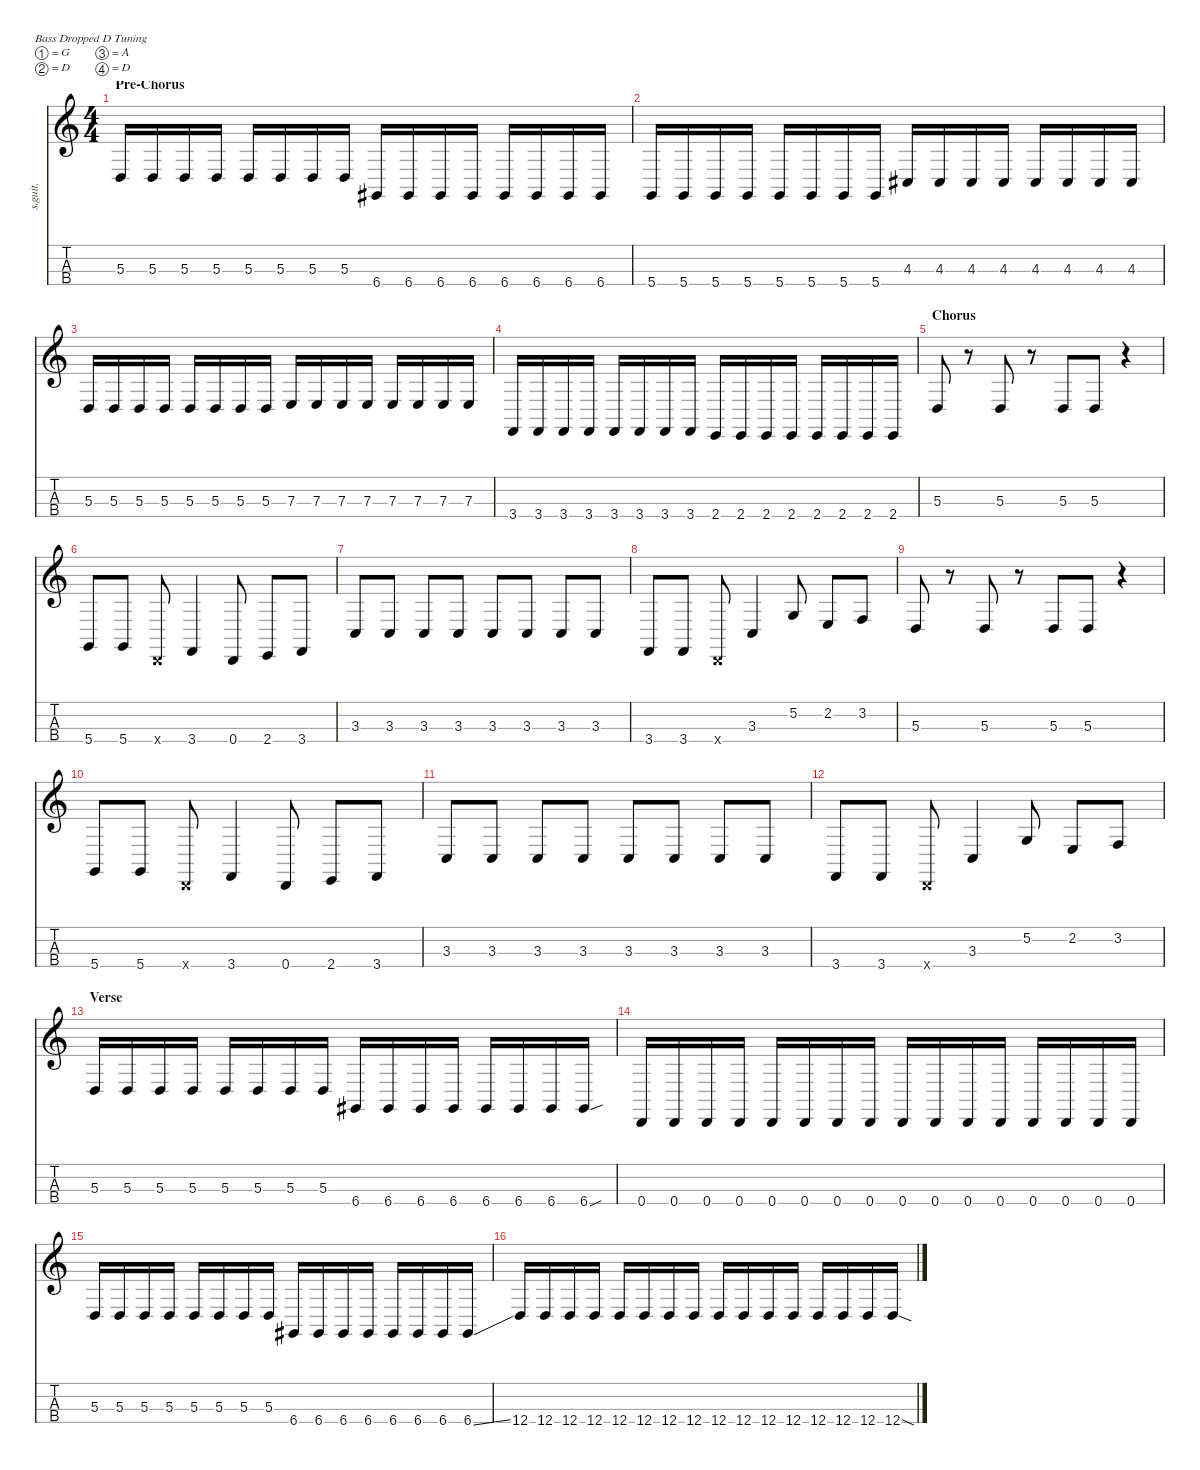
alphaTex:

\defaultSystemsLayout 4
\hideDynamics
\bracketExtendMode nobrackets
\track ("Johnny Christ" "s.guit.") {instrument electricbasspick}
\staff {score tabs}
\tuning (G2 D2 A1 D1)
\ts (4 4)
\section ("" "Pre-Chorus")
\tempo (125 hide)
\clef g2
\ks c
5.3.16{lyrics (0 "") lyrics (1 "") lyrics (2 "") lyrics (3 "") lyrics (4 "") dy f} 5.3.16{lyrics (0 "") lyrics (1 "") lyrics (2 "") lyrics (3 "") lyrics (4 "")} 5.3.16{lyrics (0 "") lyrics (1 "") lyrics (2 "") lyrics (3 "") lyrics (4 "")} 5.3.16{lyrics (0 "") lyrics (1 "") lyrics (2 "") lyrics (3 "") lyrics (4 "")} 5.3.16{lyrics (0 "") lyrics (1 "") lyrics (2 "") lyrics (3 "") lyrics (4 "")} 5.3.16{lyrics (0 "") lyrics (1 "") lyrics (2 "") lyrics (3 "") lyrics (4 "")} 5.3.16{lyrics (0 "") lyrics (1 "") lyrics (2 "") lyrics (3 "") lyrics (4 "")} 5.3.16{lyrics (0 "") lyrics (1 "") lyrics (2 "") lyrics (3 "") lyrics (4 "")} 6.4{acc #}.16{lyrics (0 "") lyrics (1 "") lyrics (2 "") lyrics (3 "") lyrics (4 "")} 6.4{acc #}.16{lyrics (0 "") lyrics (1 "") lyrics (2 "") lyrics (3 "") lyrics (4 "")} 6.4{acc #}.16{lyrics (0 "") lyrics (1 "") lyrics (2 "") lyrics (3 "") lyrics (4 "")} 6.4{acc #}.16{lyrics (0 "") lyrics (1 "") lyrics (2 "") lyrics (3 "") lyrics (4 "")} 6.4{acc #}.16{lyrics (0 "") lyrics (1 "") lyrics (2 "") lyrics (3 "") lyrics (4 "")} 6.4{acc #}.16{lyrics (0 "") lyrics (1 "") lyrics (2 "") lyrics (3 "") lyrics (4 "")} 6.4{acc #}.16{lyrics (0 "") lyrics (1 "") lyrics (2 "") lyrics (3 "") lyrics (4 "")} 6.4{acc #}.16{lyrics (0 "") lyrics (1 "") lyrics (2 "") lyrics (3 "") lyrics (4 "")} |
5.4.16{lyrics (0 "") lyrics (1 "") lyrics (2 "") lyrics (3 "") lyrics (4 "")} 5.4.16{lyrics (0 "") lyrics (1 "") lyrics (2 "") lyrics (3 "") lyrics (4 "")} 5.4.16{lyrics (0 "") lyrics (1 "") lyrics (2 "") lyrics (3 "") lyrics (4 "")} 5.4.16{lyrics (0 "") lyrics (1 "") lyrics (2 "") lyrics (3 "") lyrics (4 "")} 5.4.16{lyrics (0 "") lyrics (1 "") lyrics (2 "") lyrics (3 "") lyrics (4 "")} 5.4.16{lyrics (0 "") lyrics (1 "") lyrics (2 "") lyrics (3 "") lyrics (4 "")} 5.4.16{lyrics (0 "") lyrics (1 "") lyrics (2 "") lyrics (3 "") lyrics (4 "")} 5.4.16{lyrics (0 "") lyrics (1 "") lyrics (2 "") lyrics (3 "") lyrics (4 "")} 4.3{acc #}.16{lyrics (0 "") lyrics (1 "") lyrics (2 "") lyrics (3 "") lyrics (4 "")} 4.3{acc #}.16{lyrics (0 "") lyrics (1 "") lyrics (2 "") lyrics (3 "") lyrics (4 "")} 4.3{acc #}.16{lyrics (0 "") lyrics (1 "") lyrics (2 "") lyrics (3 "") lyrics (4 "")} 4.3{acc #}.16{lyrics (0 "") lyrics (1 "") lyrics (2 "") lyrics (3 "") lyrics (4 "")} 4.3{acc #}.16{lyrics (0 "") lyrics (1 "") lyrics (2 "") lyrics (3 "") lyrics (4 "")} 4.3{acc #}.16{lyrics (0 "") lyrics (1 "") lyrics (2 "") lyrics (3 "") lyrics (4 "")} 4.3{acc #}.16{lyrics (0 "") lyrics (1 "") lyrics (2 "") lyrics (3 "") lyrics (4 "")} 4.3{acc #}.16{lyrics (0 "") lyrics (1 "") lyrics (2 "") lyrics (3 "") lyrics (4 "")} |
5.3.16{lyrics (0 "") lyrics (1 "") lyrics (2 "") lyrics (3 "") lyrics (4 "")} 5.3.16{lyrics (0 "") lyrics (1 "") lyrics (2 "") lyrics (3 "") lyrics (4 "")} 5.3.16{lyrics (0 "") lyrics (1 "") lyrics (2 "") lyrics (3 "") lyrics (4 "")} 5.3.16{lyrics (0 "") lyrics (1 "") lyrics (2 "") lyrics (3 "") lyrics (4 "")} 5.3.16{lyrics (0 "") lyrics (1 "") lyrics (2 "") lyrics (3 "") lyrics (4 "")} 5.3.16{lyrics (0 "") lyrics (1 "") lyrics (2 "") lyrics (3 "") lyrics (4 "")} 5.3.16{lyrics (0 "") lyrics (1 "") lyrics (2 "") lyrics (3 "") lyrics (4 "")} 5.3.16{lyrics (0 "") lyrics (1 "") lyrics (2 "") lyrics (3 "") lyrics (4 "")} 7.3.16{lyrics (0 "") lyrics (1 "") lyrics (2 "") lyrics (3 "") lyrics (4 "")} 7.3.16{lyrics (0 "") lyrics (1 "") lyrics (2 "") lyrics (3 "") lyrics (4 "")} 7.3.16{lyrics (0 "") lyrics (1 "") lyrics (2 "") lyrics (3 "") lyrics (4 "")} 7.3.16{lyrics (0 "") lyrics (1 "") lyrics (2 "") lyrics (3 "") lyrics (4 "")} 7.3.16{lyrics (0 "") lyrics (1 "") lyrics (2 "") lyrics (3 "") lyrics (4 "")} 7.3.16{lyrics (0 "") lyrics (1 "") lyrics (2 "") lyrics (3 "") lyrics (4 "")} 7.3.16{lyrics (0 "") lyrics (1 "") lyrics (2 "") lyrics (3 "") lyrics (4 "")} 7.3.16{lyrics (0 "") lyrics (1 "") lyrics (2 "") lyrics (3 "") lyrics (4 "")} |
3.4.16{lyrics (0 "") lyrics (1 "") lyrics (2 "") lyrics (3 "") lyrics (4 "")} 3.4.16{lyrics (0 "") lyrics (1 "") lyrics (2 "") lyrics (3 "") lyrics (4 "")} 3.4.16{lyrics (0 "") lyrics (1 "") lyrics (2 "") lyrics (3 "") lyrics (4 "")} 3.4.16{lyrics (0 "") lyrics (1 "") lyrics (2 "") lyrics (3 "") lyrics (4 "")} 3.4.16{lyrics (0 "") lyrics (1 "") lyrics (2 "") lyrics (3 "") lyrics (4 "")} 3.4.16{lyrics (0 "") lyrics (1 "") lyrics (2 "") lyrics (3 "") lyrics (4 "")} 3.4.16{lyrics (0 "") lyrics (1 "") lyrics (2 "") lyrics (3 "") lyrics (4 "")} 3.4.16{lyrics (0 "") lyrics (1 "") lyrics (2 "") lyrics (3 "") lyrics (4 "")} 2.4.16{lyrics (0 "") lyrics (1 "") lyrics (2 "") lyrics (3 "") lyrics (4 "")} 2.4.16{lyrics (0 "") lyrics (1 "") lyrics (2 "") lyrics (3 "") lyrics (4 "")} 2.4.16{lyrics (0 "") lyrics (1 "") lyrics (2 "") lyrics (3 "") lyrics (4 "")} 2.4.16{lyrics (0 "") lyrics (1 "") lyrics (2 "") lyrics (3 "") lyrics (4 "")} 2.4.16{lyrics (0 "") lyrics (1 "") lyrics (2 "") lyrics (3 "") lyrics (4 "")} 2.4.16{lyrics (0 "") lyrics (1 "") lyrics (2 "") lyrics (3 "") lyrics (4 "")} 2.4.16{lyrics (0 "") lyrics (1 "") lyrics (2 "") lyrics (3 "") lyrics (4 "")} 2.4.16{lyrics (0 "") lyrics (1 "") lyrics (2 "") lyrics (3 "") lyrics (4 "")} |
\section ("" "Chorus")
5.3.8{lyrics (0 "") lyrics (1 "") lyrics (2 "") lyrics (3 "") lyrics (4 "")} r.8 5.3.8{lyrics (0 "") lyrics (1 "") lyrics (2 "") lyrics (3 "") lyrics (4 "")} r.8 5.3.8{lyrics (0 "") lyrics (1 "") lyrics (2 "") lyrics (3 "") lyrics (4 "")} 5.3.8{lyrics (0 "") lyrics (1 "") lyrics (2 "") lyrics (3 "") lyrics (4 "")} r.4 |
5.4.8{lyrics (0 "") lyrics (1 "") lyrics (2 "") lyrics (3 "") lyrics (4 "")} 5.4.8{lyrics (0 "") lyrics (1 "") lyrics (2 "") lyrics (3 "") lyrics (4 "")} 0.4{x}.8{lyrics (0 "") lyrics (1 "") lyrics (2 "") lyrics (3 "") lyrics (4 "")} 3.4.4{lyrics (0 "") lyrics (1 "") lyrics (2 "") lyrics (3 "") lyrics (4 "")} 0.4.8{lyrics (0 "") lyrics (1 "") lyrics (2 "") lyrics (3 "") lyrics (4 "")} 2.4.8{lyrics (0 "") lyrics (1 "") lyrics (2 "") lyrics (3 "") lyrics (4 "")} 3.4.8{lyrics (0 "") lyrics (1 "") lyrics (2 "") lyrics (3 "") lyrics (4 "")} |
3.3.8{lyrics (0 "") lyrics (1 "") lyrics (2 "") lyrics (3 "") lyrics (4 "")} 3.3.8{lyrics (0 "") lyrics (1 "") lyrics (2 "") lyrics (3 "") lyrics (4 "")} 3.3.8{lyrics (0 "") lyrics (1 "") lyrics (2 "") lyrics (3 "") lyrics (4 "")} 3.3.8{lyrics (0 "") lyrics (1 "") lyrics (2 "") lyrics (3 "") lyrics (4 "")} 3.3.8{lyrics (0 "") lyrics (1 "") lyrics (2 "") lyrics (3 "") lyrics (4 "")} 3.3.8{lyrics (0 "") lyrics (1 "") lyrics (2 "") lyrics (3 "") lyrics (4 "")} 3.3.8{lyrics (0 "") lyrics (1 "") lyrics (2 "") lyrics (3 "") lyrics (4 "")} 3.3.8{lyrics (0 "") lyrics (1 "") lyrics (2 "") lyrics (3 "") lyrics (4 "")} |
3.4.8{lyrics (0 "") lyrics (1 "") lyrics (2 "") lyrics (3 "") lyrics (4 "")} 3.4.8{lyrics (0 "") lyrics (1 "") lyrics (2 "") lyrics (3 "") lyrics (4 "")} 0.4{x}.8{lyrics (0 "") lyrics (1 "") lyrics (2 "") lyrics (3 "") lyrics (4 "")} 3.3.4{lyrics (0 "") lyrics (1 "") lyrics (2 "") lyrics (3 "") lyrics (4 "")} 5.2.8{lyrics (0 "") lyrics (1 "") lyrics (2 "") lyrics (3 "") lyrics (4 "")} 2.2.8{lyrics (0 "") lyrics (1 "") lyrics (2 "") lyrics (3 "") lyrics (4 "")} 3.2.8{lyrics (0 "") lyrics (1 "") lyrics (2 "") lyrics (3 "") lyrics (4 "")} |
5.3.8{lyrics (0 "") lyrics (1 "") lyrics (2 "") lyrics (3 "") lyrics (4 "")} r.8 5.3.8{lyrics (0 "") lyrics (1 "") lyrics (2 "") lyrics (3 "") lyrics (4 "")} r.8 5.3.8{lyrics (0 "") lyrics (1 "") lyrics (2 "") lyrics (3 "") lyrics (4 "")} 5.3.8{lyrics (0 "") lyrics (1 "") lyrics (2 "") lyrics (3 "") lyrics (4 "")} r.4 |
5.4.8{lyrics (0 "") lyrics (1 "") lyrics (2 "") lyrics (3 "") lyrics (4 "")} 5.4.8{lyrics (0 "") lyrics (1 "") lyrics (2 "") lyrics (3 "") lyrics (4 "")} 0.4{x}.8{lyrics (0 "") lyrics (1 "") lyrics (2 "") lyrics (3 "") lyrics (4 "")} 3.4.4{lyrics (0 "") lyrics (1 "") lyrics (2 "") lyrics (3 "") lyrics (4 "")} 0.4.8{lyrics (0 "") lyrics (1 "") lyrics (2 "") lyrics (3 "") lyrics (4 "")} 2.4.8{lyrics (0 "") lyrics (1 "") lyrics (2 "") lyrics (3 "") lyrics (4 "")} 3.4.8{lyrics (0 "") lyrics (1 "") lyrics (2 "") lyrics (3 "") lyrics (4 "")} |
3.3.8{lyrics (0 "") lyrics (1 "") lyrics (2 "") lyrics (3 "") lyrics (4 "")} 3.3.8{lyrics (0 "") lyrics (1 "") lyrics (2 "") lyrics (3 "") lyrics (4 "")} 3.3.8{lyrics (0 "") lyrics (1 "") lyrics (2 "") lyrics (3 "") lyrics (4 "")} 3.3.8{lyrics (0 "") lyrics (1 "") lyrics (2 "") lyrics (3 "") lyrics (4 "")} 3.3.8{lyrics (0 "") lyrics (1 "") lyrics (2 "") lyrics (3 "") lyrics (4 "")} 3.3.8{lyrics (0 "") lyrics (1 "") lyrics (2 "") lyrics (3 "") lyrics (4 "")} 3.3.8{lyrics (0 "") lyrics (1 "") lyrics (2 "") lyrics (3 "") lyrics (4 "")} 3.3.8{lyrics (0 "") lyrics (1 "") lyrics (2 "") lyrics (3 "") lyrics (4 "")} |
3.4.8{lyrics (0 "") lyrics (1 "") lyrics (2 "") lyrics (3 "") lyrics (4 "")} 3.4.8{lyrics (0 "") lyrics (1 "") lyrics (2 "") lyrics (3 "") lyrics (4 "")} 0.4{x}.8{lyrics (0 "") lyrics (1 "") lyrics (2 "") lyrics (3 "") lyrics (4 "")} 3.3.4{lyrics (0 "") lyrics (1 "") lyrics (2 "") lyrics (3 "") lyrics (4 "")} 5.2.8{lyrics (0 "") lyrics (1 "") lyrics (2 "") lyrics (3 "") lyrics (4 "")} 2.2.8{lyrics (0 "") lyrics (1 "") lyrics (2 "") lyrics (3 "") lyrics (4 "")} 3.2.8{lyrics (0 "") lyrics (1 "") lyrics (2 "") lyrics (3 "") lyrics (4 "")} |
\section ("" "Verse")
5.3.16{lyrics (0 "") lyrics (1 "") lyrics (2 "") lyrics (3 "") lyrics (4 "")} 5.3.16{lyrics (0 "") lyrics (1 "") lyrics (2 "") lyrics (3 "") lyrics (4 "")} 5.3.16{lyrics (0 "") lyrics (1 "") lyrics (2 "") lyrics (3 "") lyrics (4 "")} 5.3.16{lyrics (0 "") lyrics (1 "") lyrics (2 "") lyrics (3 "") lyrics (4 "")} 5.3.16{lyrics (0 "") lyrics (1 "") lyrics (2 "") lyrics (3 "") lyrics (4 "")} 5.3.16{lyrics (0 "") lyrics (1 "") lyrics (2 "") lyrics (3 "") lyrics (4 "")} 5.3.16{lyrics (0 "") lyrics (1 "") lyrics (2 "") lyrics (3 "") lyrics (4 "")} 5.3.16{lyrics (0 "") lyrics (1 "") lyrics (2 "") lyrics (3 "") lyrics (4 "")} 6.4{acc #}.16{lyrics (0 "") lyrics (1 "") lyrics (2 "") lyrics (3 "") lyrics (4 "")} 6.4{acc #}.16{lyrics (0 "") lyrics (1 "") lyrics (2 "") lyrics (3 "") lyrics (4 "")} 6.4{acc #}.16{lyrics (0 "") lyrics (1 "") lyrics (2 "") lyrics (3 "") lyrics (4 "")} 6.4{acc #}.16{lyrics (0 "") lyrics (1 "") lyrics (2 "") lyrics (3 "") lyrics (4 "")} 6.4{acc #}.16{lyrics (0 "") lyrics (1 "") lyrics (2 "") lyrics (3 "") lyrics (4 "")} 6.4{acc #}.16{lyrics (0 "") lyrics (1 "") lyrics (2 "") lyrics (3 "") lyrics (4 "")} 6.4{acc #}.16{lyrics (0 "") lyrics (1 "") lyrics (2 "") lyrics (3 "") lyrics (4 "")} 6.4{sou acc #}.16{lyrics (0 "") lyrics (1 "") lyrics (2 "") lyrics (3 "") lyrics (4 "")} |
0.4.16{lyrics (0 "") lyrics (1 "") lyrics (2 "") lyrics (3 "") lyrics (4 "")} 0.4.16{lyrics (0 "") lyrics (1 "") lyrics (2 "") lyrics (3 "") lyrics (4 "")} 0.4.16{lyrics (0 "") lyrics (1 "") lyrics (2 "") lyrics (3 "") lyrics (4 "")} 0.4.16{lyrics (0 "") lyrics (1 "") lyrics (2 "") lyrics (3 "") lyrics (4 "")} 0.4.16{lyrics (0 "") lyrics (1 "") lyrics (2 "") lyrics (3 "") lyrics (4 "")} 0.4.16{lyrics (0 "") lyrics (1 "") lyrics (2 "") lyrics (3 "") lyrics (4 "")} 0.4.16{lyrics (0 "") lyrics (1 "") lyrics (2 "") lyrics (3 "") lyrics (4 "")} 0.4.16{lyrics (0 "") lyrics (1 "") lyrics (2 "") lyrics (3 "") lyrics (4 "")} 0.4.16{lyrics (0 "") lyrics (1 "") lyrics (2 "") lyrics (3 "") lyrics (4 "")} 0.4.16{lyrics (0 "") lyrics (1 "") lyrics (2 "") lyrics (3 "") lyrics (4 "")} 0.4.16{lyrics (0 "") lyrics (1 "") lyrics (2 "") lyrics (3 "") lyrics (4 "")} 0.4.16{lyrics (0 "") lyrics (1 "") lyrics (2 "") lyrics (3 "") lyrics (4 "")} 0.4.16{lyrics (0 "") lyrics (1 "") lyrics (2 "") lyrics (3 "") lyrics (4 "")} 0.4.16{lyrics (0 "") lyrics (1 "") lyrics (2 "") lyrics (3 "") lyrics (4 "")} 0.4.16{lyrics (0 "") lyrics (1 "") lyrics (2 "") lyrics (3 "") lyrics (4 "")} 0.4.16{lyrics (0 "") lyrics (1 "") lyrics (2 "") lyrics (3 "") lyrics (4 "")} |
5.3.16{lyrics (0 "") lyrics (1 "") lyrics (2 "") lyrics (3 "") lyrics (4 "")} 5.3.16{lyrics (0 "") lyrics (1 "") lyrics (2 "") lyrics (3 "") lyrics (4 "")} 5.3.16{lyrics (0 "") lyrics (1 "") lyrics (2 "") lyrics (3 "") lyrics (4 "")} 5.3.16{lyrics (0 "") lyrics (1 "") lyrics (2 "") lyrics (3 "") lyrics (4 "")} 5.3.16{lyrics (0 "") lyrics (1 "") lyrics (2 "") lyrics (3 "") lyrics (4 "")} 5.3.16{lyrics (0 "") lyrics (1 "") lyrics (2 "") lyrics (3 "") lyrics (4 "")} 5.3.16{lyrics (0 "") lyrics (1 "") lyrics (2 "") lyrics (3 "") lyrics (4 "")} 5.3.16{lyrics (0 "") lyrics (1 "") lyrics (2 "") lyrics (3 "") lyrics (4 "")} 6.4{acc #}.16{lyrics (0 "") lyrics (1 "") lyrics (2 "") lyrics (3 "") lyrics (4 "")} 6.4{acc #}.16{lyrics (0 "") lyrics (1 "") lyrics (2 "") lyrics (3 "") lyrics (4 "")} 6.4{acc #}.16{lyrics (0 "") lyrics (1 "") lyrics (2 "") lyrics (3 "") lyrics (4 "")} 6.4{acc #}.16{lyrics (0 "") lyrics (1 "") lyrics (2 "") lyrics (3 "") lyrics (4 "")} 6.4{acc #}.16{lyrics (0 "") lyrics (1 "") lyrics (2 "") lyrics (3 "") lyrics (4 "")} 6.4{acc #}.16{lyrics (0 "") lyrics (1 "") lyrics (2 "") lyrics (3 "") lyrics (4 "")} 6.4{acc #}.16{lyrics (0 "") lyrics (1 "") lyrics (2 "") lyrics (3 "") lyrics (4 "")} 6.4{ss acc #}.16{lyrics (0 "") lyrics (1 "") lyrics (2 "") lyrics (3 "") lyrics (4 "")} |
12.4.16{lyrics (0 "") lyrics (1 "") lyrics (2 "") lyrics (3 "") lyrics (4 "")} 12.4.16{lyrics (0 "") lyrics (1 "") lyrics (2 "") lyrics (3 "") lyrics (4 "")} 12.4.16{lyrics (0 "") lyrics (1 "") lyrics (2 "") lyrics (3 "") lyrics (4 "")} 12.4.16{lyrics (0 "") lyrics (1 "") lyrics (2 "") lyrics (3 "") lyrics (4 "")} 12.4.16{lyrics (0 "") lyrics (1 "") lyrics (2 "") lyrics (3 "") lyrics (4 "")} 12.4.16{lyrics (0 "") lyrics (1 "") lyrics (2 "") lyrics (3 "") lyrics (4 "")} 12.4.16{lyrics (0 "") lyrics (1 "") lyrics (2 "") lyrics (3 "") lyrics (4 "")} 12.4.16{lyrics (0 "") lyrics (1 "") lyrics (2 "") lyrics (3 "") lyrics (4 "")} 12.4.16{lyrics (0 "") lyrics (1 "") lyrics (2 "") lyrics (3 "") lyrics (4 "")} 12.4.16{lyrics (0 "") lyrics (1 "") lyrics (2 "") lyrics (3 "") lyrics (4 "")} 12.4.16{lyrics (0 "") lyrics (1 "") lyrics (2 "") lyrics (3 "") lyrics (4 "")} 12.4.16{lyrics (0 "") lyrics (1 "") lyrics (2 "") lyrics (3 "") lyrics (4 "")} 12.4.16{lyrics (0 "") lyrics (1 "") lyrics (2 "") lyrics (3 "") lyrics (4 "")} 12.4.16{lyrics (0 "") lyrics (1 "") lyrics (2 "") lyrics (3 "") lyrics (4 "")} 12.4.16{lyrics (0 "") lyrics (1 "") lyrics (2 "") lyrics (3 "") lyrics (4 "")} 12.4{sod}.16{lyrics (0 "") lyrics (1 "") lyrics (2 "") lyrics (3 "") lyrics (4 "")}
